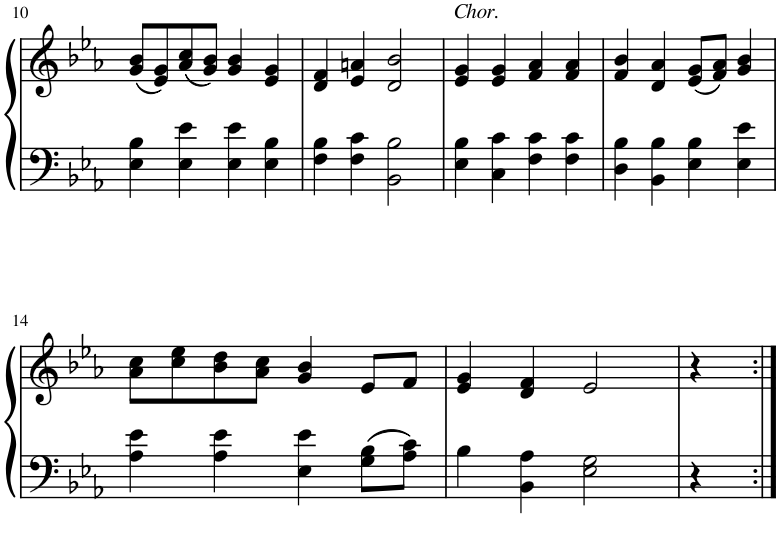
**kern	**kern
*part1	*part1
*staff2	*staff1
*I"Piano	*
*I'Pno.	*
!!LO:PB:g=z
*clefF4	*clefG2
*k[b-e-a-]	*k[b-e-a-]
*M4/4	*M4/4
=10	=10
4E-\ 4B-\	(8g/ 8b-/L
.	8e-/ 8g/)
4E-\ 4e-\	(8a-/ 8cc/
.	8g/ 8b-/J)
4E-\ 4e-\	4g/ 4b-/
4E-\ 4B-\	4e-/ 4g/
=11	=11
4F\ 4B-\	4d/ 4f/
4F\ 4c\	4e-/ 4an/
2BB-\ 2B-\	2d/ 2b-/
=12	=12
!	!LO:TX:a:i:t=Chor.
4E-\ 4B-\	4e-/ 4g/
4C\ 4c\	4e-/ 4g/
4F\ 4c\	4f/ 4a-/
4F\ 4c\	4f/ 4a-/
=13	=13
4D\ 4B-\	4f/ 4b-/
4BB-\ 4B-\	4d/ 4a-/
4E-\ 4B-\	(8e-/ 8g/L
.	8f/ 8a-/J)
4E-\ 4e-\	4g/ 4b-/
!!LO:LB:g=z
=14	=14
4A-\ 4e-\	8a-\ 8cc\L
.	8cc\ 8ee-\
4A-\ 4e-\	8b-\ 8dd\
.	8a-\ 8cc\J
4E-\ 4e-\	4g/ 4b-/
8G\ 8B-\L	8e-/L
8A-\ 8c\J	8f/J
=15	=15
4B-\	4e-/ 4g/
4BB-\ 4A-\	4d/ 4f/
2E-\ 2G\	2e-/
=16	=16
4r	4r
=:|!	=:|!
*-	*-
